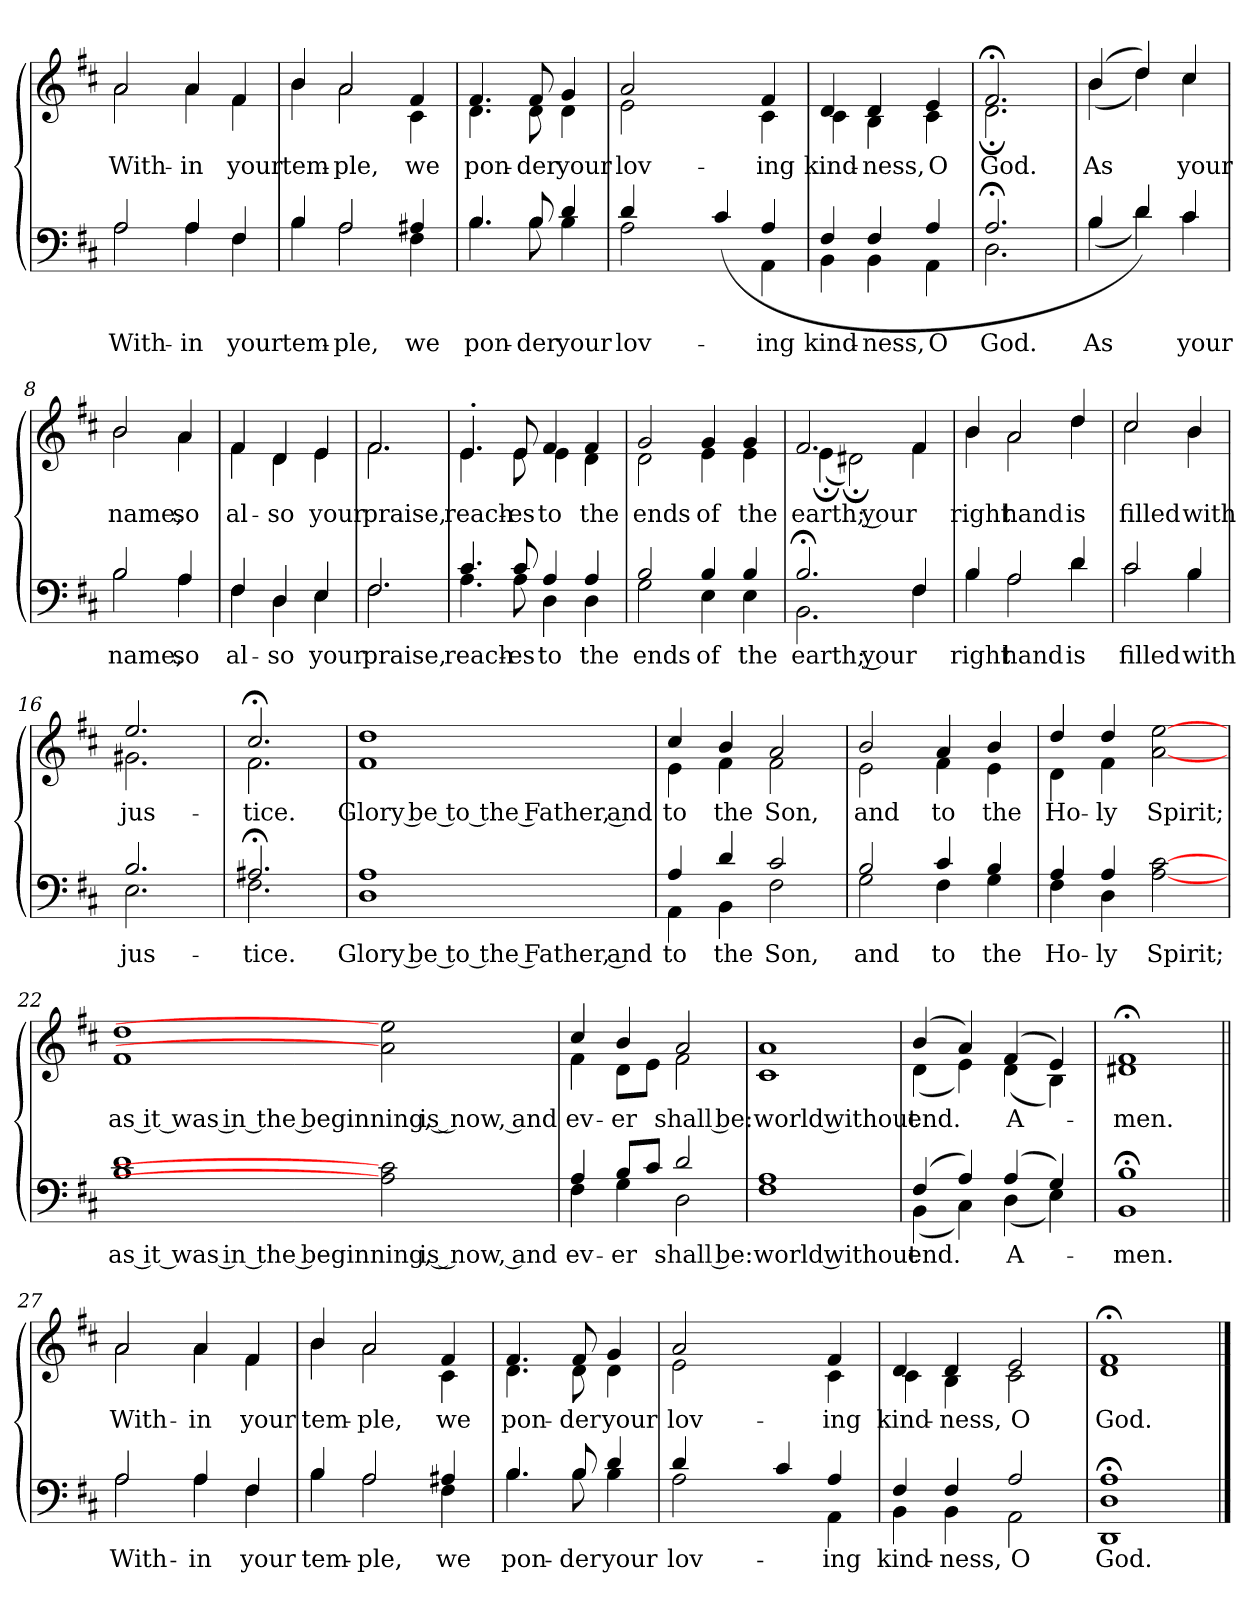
**kern	**text	**kern	**text
*part2	*part2	*part1	*part1
*staff2	*staff2	*staff1	*staff1
*clefF4	*	*clefG2	*
*k[f#c#]	*	*k[f#c#]	*
*D:	*	*D:	*
=1	=1	=1	=1
*^	*	*	*
!	!	!	!LO:TX:a:t=Moderato	!
!	!	!LO:LY:a	!	!LO:LY:b
*	*	*	*^	*
2A/	2A\	With-	2a/	2a\	With-
!	!	!LO:LY:a	!	!	!LO:LY:b
4A/	4A\	-in	4a/	4a\	-in
!	!	!LO:LY:a	!	!	!LO:LY:b
4F#/	4F#\	your	4f#/	4f#\	your
=2	=2	=2	=2	=2	=2
!	!	!LO:LY:a	!	!	!LO:LY:b
4B/	4B\	tem-	4b/	4b\	tem-
!	!	!LO:LY:a	!	!	!LO:LY:b
2A/	2A\	-ple,	2a/	2a\	-ple,
!	!	!LO:LY:a	!	!	!LO:LY:b
4A#X/	4F#\	we	4f#/	4c#\	we
=3	=3	=3	=3	=3	=3
!	!	!LO:LY:a	!	!	!LO:LY:b
4.B/	4.B\	pon-	4.f#/	4.d\	pon-
!	!	!LO:LY:a	!	!	!LO:LY:b
8B/	8B\	-der	8f#/	8d\	-der
!	!	!LO:LY:a	!	!	!LO:LY:b
4d/	4B\	your	4g/	4d\	your
=4	=4	=4	=4	=4	=4
!	!	!LO:LY:a	!	!	!LO:LY:b
2A\	(>4d/	lov-	2a/	2e\	lov-
.	2ryy	.	.	.	.
(4c#/	.	.	4ryy	4ryy	.
!	!	!LO:LY:a	!	!	!LO:LY:b
4A/	4AA\	-ing	4f#/	4c#\	-ing
=5	=5	=5	=5	=5	=5
!	!	!LO:LY:a	!	!	!LO:LY:b
4F#/	4BB\	kind-	4d/	4c#\	kind-
!	!	!LO:LY:a	!	!	!LO:LY:b
4F#/	4BB\	-ness,	4d/	4B\	-ness,
!	!	!LO:LY:a	!	!	!LO:LY:b
4A/	4AA\	O	4e/	4c#\	O
=6	=6	=6	=6	=6	=6
!	!	!LO:LY:a	!	!	!LO:LY:b
2.A;<;</	2.D\	God.	2.f#;;</	2.d\	God.
=7	=7	=7	=7	=7	=7
!	!	!LO:LY:a	!	!	!LO:LY:b
4B/	(<4B\	As	(>4b/	(<4b\	As
4d/)	4d\)	.	4dd/)	4dd\)	.
!	!	!LO:LY:a	!	!	!LO:LY:b
4c#/	4c#\	your	4cc#/	4cc#\	your
=8	=8	=8	=8	=8	=8
!	!	!LO:LY:a	!	!	!LO:LY:b
2B/	2B\	name,	2b/	2b\	name,
!	!	!LO:LY:a	!	!	!LO:LY:b
4A/	4A\	so	4a/	4a\	so
!!LO:LB:g=z	!!
=9	=9	=9	=9	=9	=9
!	!	!LO:LY:a	!	!	!LO:LY:b
4F#/	4F#\	al-	4f#/	4f#\	al-
!	!	!LO:LY:a	!	!	!LO:LY:b
4D/	4D\	-so	4d/	4d\	-so
!	!	!LO:LY:a	!	!	!LO:LY:b
4E/	4E\	your	4e/	4e\	your
=10	=10	=10	=10	=10	=10
!	!	!LO:LY:a	!	!	!LO:LY:b
2.F#/	2.F#\	praise,	2.f#/	2.f#\	praise,
=11	=11	=11	=11	=11	=11
!	!	!LO:LY:a	!	!	!LO:LY:b
4.c#/	4.A\	reach-	4.e'>/	4.e\	reach-
!	!	!LO:LY:a	!	!	!LO:LY:b
8c#/	8A\	-es	8e/	8e\	-es
!	!	!LO:LY:a	!	!	!LO:LY:b
4A/	4D\	to	4f#/	4e\	to
!	!	!LO:LY:a	!	!	!LO:LY:b
4A/	4D\	the	4f#/	4d\	the
=12	=12	=12	=12	=12	=12
!	!	!LO:LY:a	!	!	!LO:LY:b
2B/	2G\	ends	2g/	2d\	ends
!	!	!LO:LY:a	!	!	!LO:LY:b
4B/	4E\	of	4g/	4e\	of
!	!	!LO:LY:a	!	!	!LO:LY:b
4B/	4E\	the	4g/	4e\	the
=13	=13	=13	=13	=13	=13
!	!	!LO:LY:a	!	!	!LO:LY:b
2.B;<;</	2.BB\	earth; your	2.f#/	(<4e;<\	earth; your
.	.	.	.	2d#X;\)	.
4F#/	4F#\	.	4f#\	4f#/	.
=14	=14	=14	=14	=14	=14
!	!	!LO:LY:a	!	!	!LO:LY:b
4B/	4B\	right	4b/	4b\	right
!	!	!LO:LY:a	!	!	!LO:LY:b
2A/	2A\	hand	2a/	2a\	hand
!	!	!LO:LY:a	!	!	!LO:LY:b
4d/	4d\	is	4dd/	4dd\	is
=15	=15	=15	=15	=15	=15
!	!	!LO:LY:a	!	!	!LO:LY:b
2c#/	2c#\	filled	2cc#/	2cc#\	filled
!	!	!LO:LY:a	!	!	!LO:LY:b
4B/	4B\	with	4b/	4b\	with
=16	=16	=16	=16	=16	=16
!	!	!LO:LY:a	!	!	!LO:LY:b
2.B/	2.E\	jus-	2.ee/	2.g#X\	jus-
=17	=17	=17	=17	=17	=17
!	!	!LO:LY:a	!	!	!LO:LY:b
2.A#X;<;</	2.F#\	-tice.	2.cc#;<;</	2.f#\	-tice.
!!LO:LB:g=z
=18	=18	=18	=18	=18	=18
!	!	!LO:LY:a	!	!	!LO:LY:b
*v	*v	*	*	*	*
*	*	*v	*v	*
1D 1A	Glory be to the Father, and	1f# 1dd	Glory be to the Father, and
=19	=19	=19	=19
*^	*	*	*
!	!	!LO:LY:a	!	!LO:LY:b
*	*	*	*^	*
4A/	4AA\	to	4cc#/	4e\	to
!	!	!LO:LY:a	!	!	!LO:LY:b
4d/	4BB\	the	4b/	4f#\	the
!	!	!LO:LY:a	!	!	!LO:LY:b
2c#/	2F#\	Son,	2a/	2f#\	Son,
=20	=20	=20	=20	=20	=20
!	!	!LO:LY:a	!	!	!LO:LY:b
2B/	2G\	and	2b/	2e\	and
!	!	!LO:LY:a	!	!	!LO:LY:b
4c#/	4F#\	to	4a/	4f#\	to
!	!	!LO:LY:a	!	!	!LO:LY:b
4B/	4G\	the	4b/	4e\	the
=21	=21	=21	=21	=21	=21
!	!	!LO:LY:a	!	!	!LO:LY:b
4A/	4F#\	Ho-	4dd/	4d\	Ho-
!	!	!LO:LY:a	!	!	!LO:LY:b
4A/	4D\	-ly	4dd/	4f#\	-ly
!	!	!LO:LY:a	!	!	!LO:LY:b
[2A [2c#	2ryy	Spirit;	[2a [2ee	2ryy	Spirit;
=22	=22	=22	=22	=22	=22
!	!	!LO:LY:a	!	!	!LO:LY:b
*v	*v	*	*	*	*
*	*	*v	*v	*
1B 1d	as it was in the beginning, is now, and	1f# 1dd	as it was in the beginning, is now, and
2A] 2c#]	.	2a] 2ee]	.
!!LO:LB:g=z
=23	=23	=23	=23
*^	*	*	*
!	!	!LO:LY:a	!	!LO:LY:b
*	*	*	*^	*
4A/	4F#\	ev-	4cc#/	4f#\	ev-
!	!	!LO:LY:a	!	!	!LO:LY:b
4G\	8B/L	-er	4b/	8d\L	-er
.	8c#/J	.	.	8e\J	.
!	!	!LO:LY:a	!	!	!LO:LY:b
2d/	2D\	shall be:	2a/	2f#\	shall be:
=24	=24	=24	=24	=24	=24
!	!	!LO:LY:a	!	!	!LO:LY:b
*v	*v	*	*	*	*
*	*	*v	*v	*
1F# 1A	world without	1c# 1a	world without
=25	=25	=25	=25
*^	*	*	*
!	!	!LO:LY:a	!	!LO:LY:b
*	*	*	*^	*
(>4F#/	(<4BB\	end.	(>4b/	(<4d\	end.
4A/)	4C#\)	.	4a/)	4e\)	.
!	!	!LO:LY:a	!	!	!LO:LY:b
(>4A/	(<4D\	A-	(>4f#/	(<4d\	A-
4G/)	4E\)	.	4e/)	4B\)	.
=26	=26	=26	=26	=26	=26
!	!	!LO:LY:a	!	!	!LO:LY:b
*v	*v	*	*	*	*
*	*	*v	*v	*
1BB;< 1B;<	-men.	1d#X; 1f#;	-men.
=27||	=27||	=27||	=27||
*^	*	*	*
!	!	!LO:LY:a	!	!LO:LY:b
*	*	*	*^	*
2A/	2A\	With-	2a/	2a\	With-
!	!	!LO:LY:a	!	!	!LO:LY:b
4A/	4A\	-in	4a/	4a\	-in
!	!	!LO:LY:a	!	!	!LO:LY:b
4F#/	4F#\	your	4f#/	4f#\	your
=28	=28	=28	=28	=28	=28
!	!	!LO:LY:a	!	!	!LO:LY:b
4B/	4B\	tem-	4b/	4b\	tem-
!	!	!LO:LY:a	!	!	!LO:LY:b
2A/	2A\	-ple,	2a/	2a\	-ple,
!	!	!LO:LY:a	!	!	!LO:LY:b
4A#X/	4F#\	we	4f#/	4c#\	we
!!LO:PB:g=z	!!
=29	=29	=29	=29	=29	=29
!	!	!LO:LY:a	!	!	!LO:LY:b
4.B/	4.B\	pon-	4.f#/	4.d\	pon-
!	!	!LO:LY:a	!	!	!LO:LY:b
8B/	8B\	-der	8f#/	8d\	-der
!	!	!LO:LY:a	!	!	!LO:LY:b
4d/	4B\	your	4g/	4d\	your
=30	=30	=30	=30	=30	=30
!	!	!LO:LY:a	!	!	!LO:LY:b
2A\	4d/	lov-	2a/	2e\	lov-
.	2ryy	.	.	.	.
(4c#/	.	.	4ryy	4ryy	.
!	!	!LO:LY:a	!	!	!LO:LY:b
4A/	4AA\	-ing	4f#/	4c#\	-ing
=31	=31	=31	=31	=31	=31
!	!	!LO:LY:a	!	!	!LO:LY:b
4F#/	4BB\	kind-	4d/	4c#\	kind-
!	!	!LO:LY:a	!	!	!LO:LY:b
4F#/	4BB\	-ness,	4d/	4B\	-ness,
!	!	!LO:LY:a	!	!	!LO:LY:b
2A/	2AA\	O	2e/	2c#\	O
=32	=32	=32	=32	=32	=32
!	!	!LO:LY:a	!	!	!LO:LY:b
*v	*v	*	*	*	*
*	*	*v	*v	*
1DD; 1D; 1A;	God.	1d; 1f#;	God.
==	==	==	==
*-	*-	*-	*-
